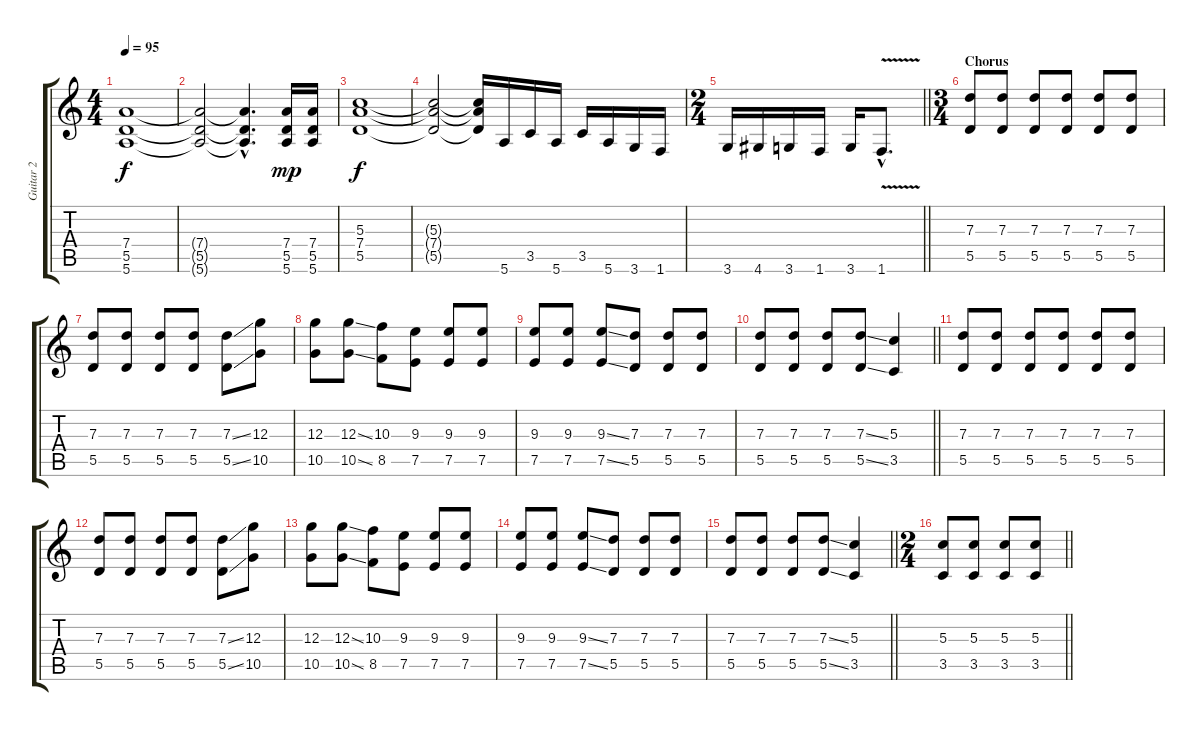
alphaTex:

\track ("Guitar 2" "Guitar 2") {instrument distortionguitar}
\staff {score tabs}
\tuning (E4 B3 G3 D3 A2 E2) {hide}
\ts (4 4)
\tempo 95
\clef g2
\ks c
(7.4 5.5 5.6).1{dy f} |
(7.4{t} 5.5{t} 5.6{t}).2 (7.4{hac t} 5.5{hac t} 5.6{hac t}).4{d} (7.4 5.5 5.6).16{dy mp} (7.4 5.5 5.6).16 |
(5.3 7.4 5.5).1{dy f} |
(5.3{t} 7.4{t} 5.5{t}).2 (5.3{t} 7.4{t} 5.5{t}).16 5.6.16 3.5.16 5.6.16 3.5.16 5.6.16 3.6.16 1.6.16 |
\ts (2 4)
\barLineRight lightlight
3.6.16 4.6.16 3.6.16 1.6.16 3.6.16 1.6{v hac}.8{d} |
\ts (3 4)
\section ("" "Chorus")
(7.3 5.5).8 (7.3 5.5).8 (7.3 5.5).8 (7.3 5.5).8 (7.3 5.5).8 (7.3 5.5).8 |
(7.3 5.5).8 (7.3 5.5).8 (7.3 5.5).8 (7.3 5.5).8 (7.3{ss} 5.5{ss}).8 (12.3 10.5).8 |
(12.3 10.5).8 (12.3{ss} 10.5{ss}).8 (10.3 8.5).8 (9.3 7.5).8 (9.3 7.5).8 (9.3 7.5).8 |
(9.3 7.5).8 (9.3 7.5).8 (9.3{ss} 7.5{ss}).8 (7.3 5.5).8 (7.3 5.5).8 (7.3 5.5).8 |
\barLineRight lightlight
(7.3 5.5).8 (7.3 5.5).8 (7.3 5.5).8 (7.3{ss} 5.5{ss}).8 (5.3 3.5).4 |
(7.3 5.5).8 (7.3 5.5).8 (7.3 5.5).8 (7.3 5.5).8 (7.3 5.5).8 (7.3 5.5).8 |
(7.3 5.5).8 (7.3 5.5).8 (7.3 5.5).8 (7.3 5.5).8 (7.3{ss} 5.5{ss}).8 (12.3 10.5).8 |
(12.3 10.5).8 (12.3{ss} 10.5{ss}).8 (10.3 8.5).8 (9.3 7.5).8 (9.3 7.5).8 (9.3 7.5).8 |
(9.3 7.5).8 (9.3 7.5).8 (9.3{ss} 7.5{ss}).8 (7.3 5.5).8 (7.3 5.5).8 (7.3 5.5).8 |
\barLineRight lightlight
(7.3 5.5).8 (7.3 5.5).8 (7.3 5.5).8 (7.3{ss} 5.5{ss}).8 (5.3 3.5).4 |
\ts (2 4)
\barLineRight lightlight
(5.3 3.5).8 (5.3 3.5).8 (5.3 3.5).8 (5.3 3.5).8
